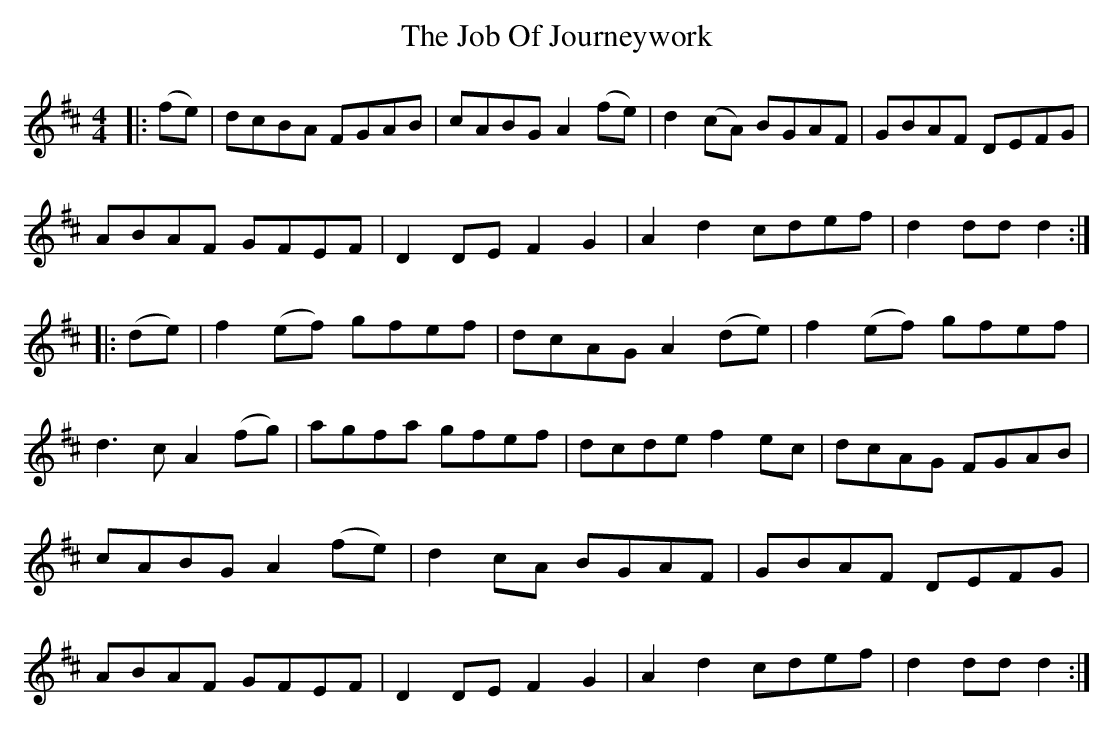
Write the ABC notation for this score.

X:1
T: The Job Of Journeywork
M: 4/4
L: 1/8
K: Dmaj
|:(fe)|dcBA FGAB|cABG A2(fe)|d2(cA) BGAF|GBAF DEFG|
ABAF GFEF|D2DE F2G2|A2d2cdef|d2dd d2:|
|:(de)|f2(ef) gfef|dcAG A2(de)|f2(ef) gfef|
d3c A2(fg)|agfa gfef|dcde f2ec|dcAG FGAB|
cABG A2(fe)|d2cA BGAF|GBAF DEFG|
ABAF GFEF|D2DE F2G2|A2d2cdef|d2dd d2:|
